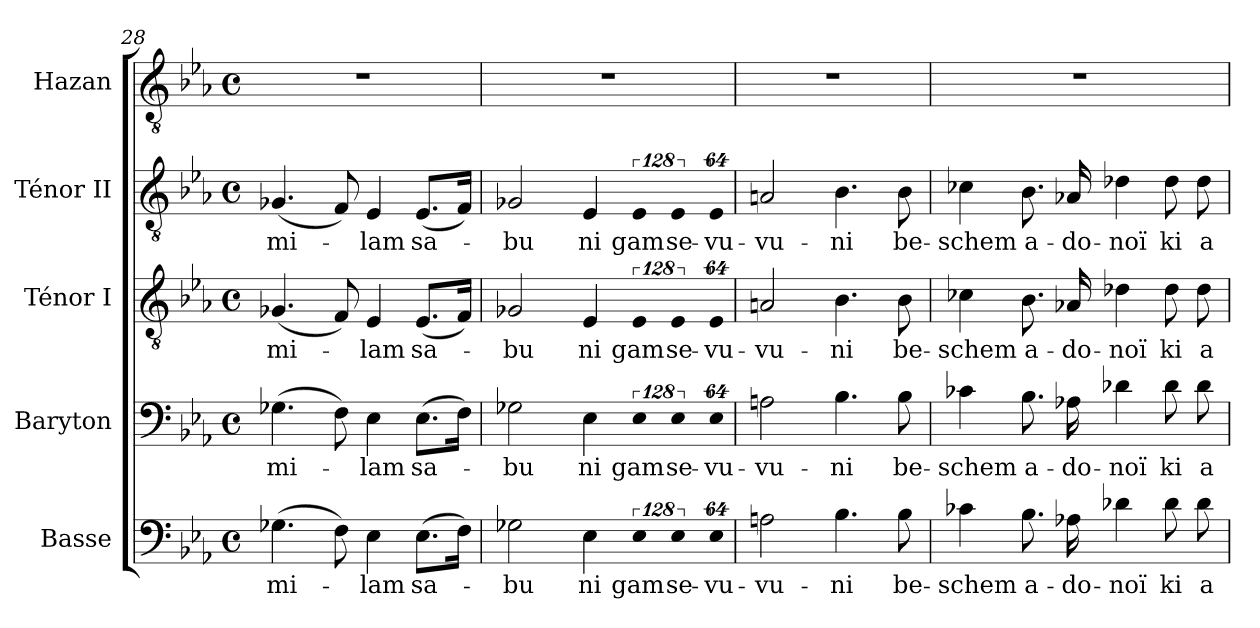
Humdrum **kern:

**kern	**text	**kern	**text	**kern	**text	**kern	**text	**kern
*part5	*part5	*part4	*part4	*part3	*part3	*part2	*part2	*part1
*staff5	*staff5	*staff4	*staff4	*staff3	*staff3	*staff2	*staff2	*staff1
*I"Basse	*	*I"Baryton	*	*I"Ténor I	*	*I"Ténor II	*	*I"Hazan
*I'B.	*	*I'Bar.	*	*I'T. I	*	*I'T. II	*	*I'H.
*clefF4	*	*clefF4	*	*clefGv2	*	*clefGv2	*	*clefGv2
*	*	*	*	*ITrd7c12	*	*ITrd7c12	*	*ITrd7c12
*k[b-e-a-]	*	*k[b-e-a-]	*	*k[b-e-a-]	*	*k[b-e-a-]	*	*k[b-e-a-]
*E-:	*	*E-:	*	*E-:	*	*E-:	*	*E-:
*M4/4	*	*M4/4	*	*M4/4	*	*M4/4	*	*M4/4
*met(c)	*	*met(c)	*	*met(c)	*	*met(c)	*	*met(c)
=28	=28	=28	=28	=28	=28	=28	=28	=28
!	!LO:LY:b:color=#000000	!	!	!	!	!	!	!
!	!	!	!LO:LY:b:color=#000000	!	!	!	!	!
!	!	!	!	!	!LO:LY:b:color=#000000	!	!	!
!	!	!	!	!	!	!	!LO:LY:b:color=#000000	!
(4.G-Xi\	-mi-	(4.G-Xi\	-mi-	(4.GG-Xi/	-mi-	(4.GG-Xi/	-mi-	1r
8Fi\)	.	8Fi\)	.	8FFi/)	.	8FFi/)	.	.
!	!LO:LY:b:color=#000000	!	!	!	!	!	!	!
!	!	!	!LO:LY:b:color=#000000	!	!	!	!	!
!	!	!	!	!	!LO:LY:b:color=#000000	!	!	!
!	!	!	!	!	!	!	!LO:LY:b:color=#000000	!
4E-i\	-lam	4E-i\	-lam	4EE-i/	-lam	4EE-i/	-lam	.
!	!LO:LY:b:color=#000000	!	!	!	!	!	!	!
!	!	!	!LO:LY:b:color=#000000	!	!	!	!	!
!	!	!	!	!	!LO:LY:b:color=#000000	!	!	!
!	!	!	!	!	!	!	!LO:LY:b:color=#000000	!
(8.E-i\L	sa-	(8.E-i\L	sa-	(8.EE-i/L	sa-	(8.EE-i/L	sa-	.
16Fi\Jk)	.	16Fi\Jk)	.	16FFi/Jk)	.	16FFi/Jk)	.	.
!!LO:PB:g=z
=29	=29	=29	=29	=29	=29	=29	=29	=29
!	!LO:LY:b:color=#000000	!	!	!	!	!	!	!
!	!	!	!LO:LY:b:color=#000000	!	!	!	!	!
!	!	!	!	!	!LO:LY:b:color=#000000	!	!	!
!	!	!	!	!	!	!	!LO:LY:b:color=#000000	!
2G-Xi\	-bu	2G-Xi\	-bu	2GG-Xi/	-bu	2GG-Xi/	-bu	1r
!	!LO:LY:b:color=#000000	!	!	!	!	!	!	!
!	!	!	!LO:LY:b:color=#000000	!	!	!	!	!
!	!	!	!	!	!LO:LY:b:color=#000000	!	!	!
!	!	!	!	!	!	!	!LO:LY:b:color=#000000	!
4E-i\	ni	4E-i\	ni	4EE-i/	ni	4EE-i/	ni	.
!LO:N:vis=8	!	!	!	!	!	!	!	!
!	!LO:LY:b:color=#000000	!LO:N:vis=8	!	!	!	!	!	!
!	!	!	!LO:LY:b:color=#000000	!LO:N:vis=8	!	!	!	!
!	!	!	!	!	!LO:LY:b:color=#000000	!LO:N:vis=8	!	!
!	!	!	!	!	!	!	!LO:LY:b:color=#000000	!
1024%85E-i\	gam	1024%85E-i\	gam	1024%85EE-i/	gam	1024%85EE-i/	gam	.
!LO:N:vis=8	!	!	!	!	!	!	!	!
!	!LO:LY:b:color=#000000	!LO:N:vis=8	!	!	!	!	!	!
!	!	!	!LO:LY:b:color=#000000	!LO:N:vis=8	!	!	!	!
!	!	!	!	!	!LO:LY:b:color=#000000	!LO:N:vis=8	!	!
!	!	!	!	!	!	!	!LO:LY:b:color=#000000	!
1024%85E-i\	se-	1024%85E-i\	se-	1024%85EE-i/	se-	1024%85EE-i/	se-	.
!LO:N:vis=8	!	!	!	!	!	!	!	!
!	!LO:LY:b:color=#000000	!LO:N:vis=8	!	!	!	!	!	!
!	!	!	!LO:LY:b:color=#000000	!LO:N:vis=8	!	!	!	!
!	!	!	!	!	!LO:LY:b:color=#000000	!LO:N:vis=8	!	!
!	!	!	!	!	!	!	!LO:LY:b:color=#000000	!
512%43E-i\	-vu-	512%43E-i\	-vu-	512%43EE-i/	-vu-	512%43EE-i/	-vu-	.
=30	=30	=30	=30	=30	=30	=30	=30	=30
!	!LO:LY:b:color=#000000	!	!	!	!	!	!	!
!	!	!	!LO:LY:b:color=#000000	!	!	!	!	!
!	!	!	!	!	!LO:LY:b:color=#000000	!	!	!
!	!	!	!	!	!	!	!LO:LY:b:color=#000000	!
2Ani\	-vu-	2Ani\	-vu-	2AAni/	-vu-	2AAni/	-vu-	1r
!	!LO:LY:b:color=#000000	!	!	!	!	!	!	!
!	!	!	!LO:LY:b:color=#000000	!	!	!	!	!
!	!	!	!	!	!LO:LY:b:color=#000000	!	!	!
!	!	!	!	!	!	!	!LO:LY:b:color=#000000	!
4.B-i\	-ni	4.B-i\	-ni	4.BB-i\	-ni	4.BB-i\	-ni	.
!	!LO:LY:b:color=#000000	!	!	!	!	!	!	!
!	!	!	!LO:LY:b:color=#000000	!	!	!	!	!
!	!	!	!	!	!LO:LY:b:color=#000000	!	!	!
!	!	!	!	!	!	!	!LO:LY:b:color=#000000	!
8B-i\	be-	8B-i\	be-	8BB-i\	be-	8BB-i\	be-	.
=31	=31	=31	=31	=31	=31	=31	=31	=31
!	!LO:LY:b:color=#000000	!	!	!	!	!	!	!
!	!	!	!LO:LY:b:color=#000000	!	!	!	!	!
!	!	!	!	!	!LO:LY:b:color=#000000	!	!	!
!	!	!	!	!	!	!	!LO:LY:b:color=#000000	!
4c-Xi\	-schem	4c-Xi\	-schem	4C-Xi\	-schem	4C-Xi\	-schem	1r
!	!LO:LY:b:color=#000000	!	!	!	!	!	!	!
!	!	!	!LO:LY:b:color=#000000	!	!	!	!	!
!	!	!	!	!	!LO:LY:b:color=#000000	!	!	!
!	!	!	!	!	!	!	!LO:LY:b:color=#000000	!
8.B-i\	a-	8.B-i\	a-	8.BB-i\	a-	8.BB-i\	a-	.
!	!LO:LY:b:color=#000000	!	!	!	!	!	!	!
!	!	!	!LO:LY:b:color=#000000	!	!	!	!	!
!	!	!	!	!	!LO:LY:b:color=#000000	!	!	!
!	!	!	!	!	!	!	!LO:LY:b:color=#000000	!
16A-Xi\	-do-	16A-Xi\	-do-	16AA-Xi/	-do-	16AA-Xi/	-do-	.
!	!LO:LY:b:color=#000000	!	!	!	!	!	!	!
!	!	!	!LO:LY:b:color=#000000	!	!	!	!	!
!	!	!	!	!	!LO:LY:b:color=#000000	!	!	!
!	!	!	!	!	!	!	!LO:LY:b:color=#000000	!
4d-Xi\	-noï	4d-Xi\	-noï	4D-Xi\	-noï	4D-Xi\	-noï	.
!	!LO:LY:b:color=#000000	!	!	!	!	!	!	!
!	!	!	!LO:LY:b:color=#000000	!	!	!	!	!
!	!	!	!	!	!LO:LY:b:color=#000000	!	!	!
!	!	!	!	!	!	!	!LO:LY:b:color=#000000	!
8d-i\	ki	8d-i\	ki	8D-i\	ki	8D-i\	ki	.
!	!LO:LY:b:color=#000000	!	!	!	!	!	!	!
!	!	!	!LO:LY:b:color=#000000	!	!	!	!	!
!	!	!	!	!	!LO:LY:b:color=#000000	!	!	!
!	!	!	!	!	!	!	!LO:LY:b:color=#000000	!
8d-i\	a-	8d-i\	a-	8D-i\	a-	8D-i\	a-	.
=	=	=	=	=	=	=	=	=
*-	*-	*-	*-	*-	*-	*-	*-	*-
